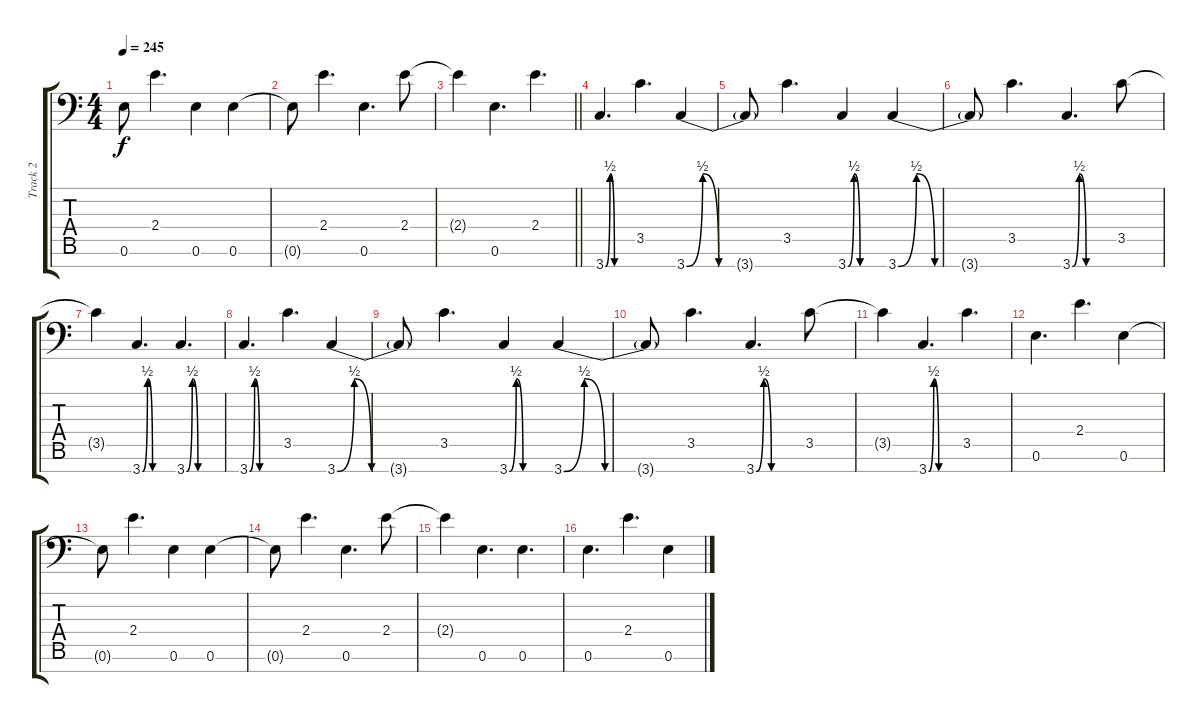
\track ("Track 2" "Track 2") {instrument distortionguitar}
\staff {score tabs}
\tuning (E4 B3 G3 D3 A2 E2 A1) {hide}
\ts (4 4)
\tempo 245
\clef f4
\ks c
0.6{t}.8{dy f} 2.4.4{d} 0.6.4 0.6.4 |
0.6{t}.8 2.4.4{d} 0.6.4{d} 2.4.8 |
\barLineRight lightlight
2.4{t}.4 0.6.4{d} 2.4.4{d} |
\section ("" "")
3.7{be (custom 0 0 10 2 20 0 30 0 60 0)}.4{d} 3.5.4{d} 3.7{be (custom 0 0 10 2 20 0 30 0 60 0)}.4 |
3.7{t}.8 3.5.4{d} 3.7{be (custom 0 0 10 2 20 0 30 0 60 0)}.4 3.7{be (custom 0 0 10 2 20 0 30 0 60 0)}.4 |
3.7{t}.8 3.5.4{d} 3.7{be (custom 0 0 10 2 20 0 30 0 60 0)}.4{d} 3.5.8 |
3.5{t}.4 3.7{be (custom 0 0 10 2 20 0 30 0 60 0)}.4{d} 3.7{be (custom 0 0 10 2 20 0 30 0 60 0)}.4{d} |
3.7{be (custom 0 0 10 2 20 0 30 0 60 0)}.4{d} 3.5.4{d} 3.7{be (custom 0 0 10 2 20 0 30 0 60 0)}.4 |
3.7{t}.8 3.5.4{d} 3.7{be (custom 0 0 10 2 20 0 30 0 60 0)}.4 3.7{be (custom 0 0 10 2 20 0 30 0 60 0)}.4 |
3.7{t}.8 3.5.4{d} 3.7{be (custom 0 0 10 2 20 0 30 0 60 0)}.4{d} 3.5.8 |
3.5{t}.4 3.7{be (custom 0 0 10 2 20 0 30 0 60 0)}.4{d} 3.5.4{d} |
0.6.4{d} 2.4.4{d} 0.6.4 |
0.6{t}.8 2.4.4{d} 0.6.4 0.6.4 |
0.6{t}.8 2.4.4{d} 0.6.4{d} 2.4.8 |
2.4{t}.4 0.6.4{d} 0.6.4{d} |
0.6.4{d} 2.4.4{d} 0.6.4
